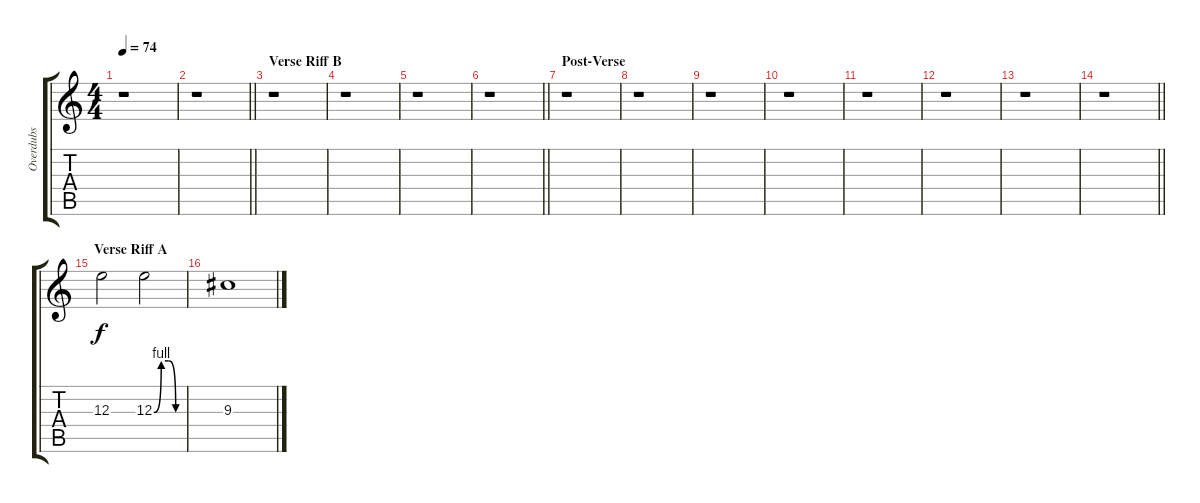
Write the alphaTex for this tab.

\track ("Overdubs" "Overdubs") {instrument overdrivenguitar}
\staff {score tabs}
\tuning (Db4 Ab3 E3 B2 Gb2 B1) {hide}
\ts (4 4)
\tempo 74
\clef g2
\ks c
r.1{dy f} |
\barLineRight lightlight
r.1 |
\section ("" "Verse Riff B")
r.1 |
r.1 |
r.1 |
\barLineRight lightlight
r.1 |
\section ("" "Post-Verse")
r.1 |
r.1 |
r.1 |
r.1 |
r.1 |
r.1 |
r.1 |
\barLineRight lightlight
r.1 |
\section ("" "Verse Riff A")
12.3.2 12.3{be (custom 0 0 15 4 30 4 45 0 60 0)}.2 |
9.3.1
